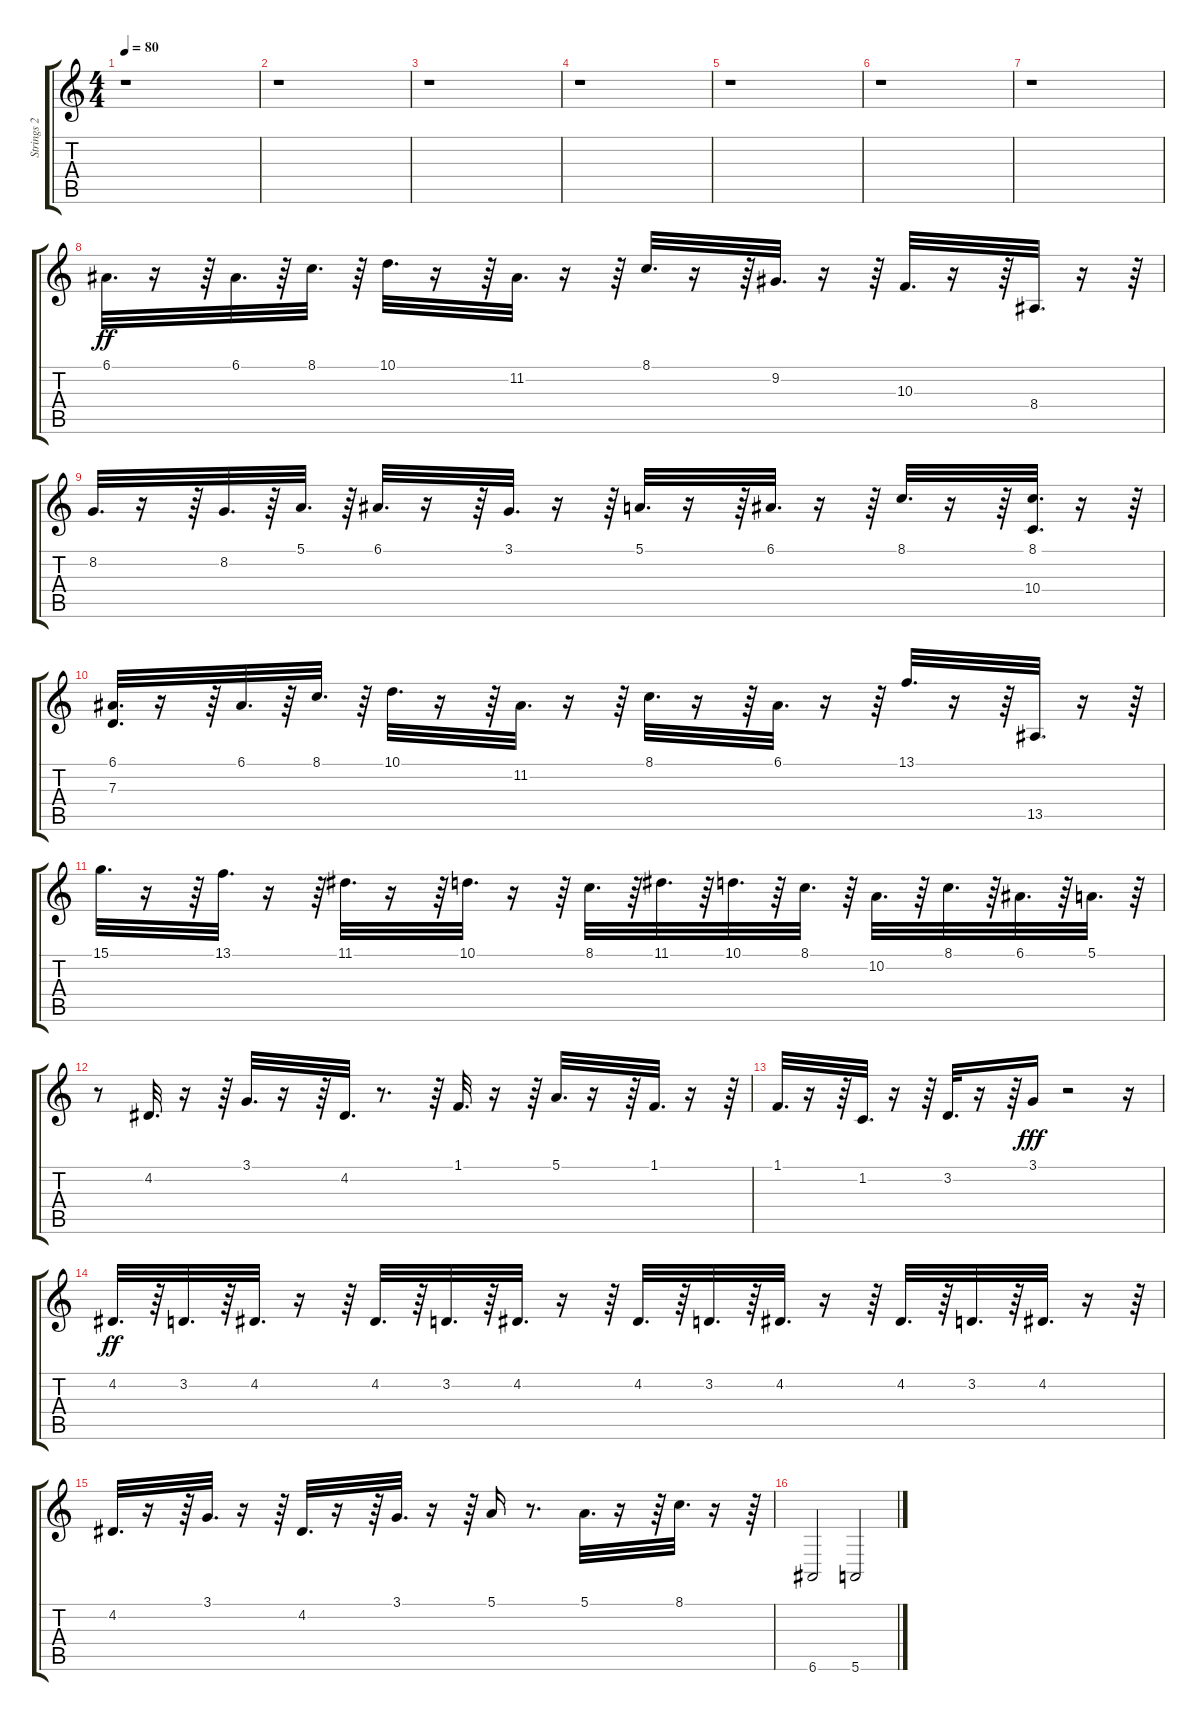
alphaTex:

\track ("Strings 2" "Strings 2") {instrument stringensemble1}
\staff {score tabs}
\tuning (E4 B3 G3 D3 A2 E2) {hide}
\ts (4 4)
\tempo 80
\clef g2
\ks c
r.1{dy ff} |
r.1 |
r.1 |
r.1 |
r.1 |
r.1 |
r.1 |
6.1.32{d} r.16 r.64 6.1.32{d} r.64 8.1.32{d} r.64 10.1.32{d} r.16 r.64 11.2.32{d} r.16 r.64 8.1.32{d} r.16 r.64 9.2.32{d} r.16 r.64 10.3.32{d} r.16 r.64 8.4.32{d} r.16 r.64 |
8.2.32{d} r.16 r.64 8.2.32{d} r.64 5.1.32{d} r.64 6.1.32{d} r.16 r.64 3.1.32{d} r.16 r.64 5.1.32{d} r.16 r.64 6.1.32{d} r.16 r.64 8.1.32{d} r.16 r.64 (8.1 10.4).32{d} r.16 r.64 |
(6.1 7.3).32{d} r.16 r.64 6.1.32{d} r.64 8.1.32{d} r.64 10.1.32{d} r.16 r.64 11.2.32{d} r.16 r.64 8.1.32{d} r.16 r.64 6.1.32{d} r.16 r.64 13.1.32{d} r.16 r.64 13.5.32{d} r.16 r.64 |
15.1.32{d} r.16 r.64 13.1.32{d} r.16 r.64 11.1.32{d} r.16 r.64 10.1.32{d} r.16 r.64 8.1.32{d} r.64 11.1.32{d} r.64 10.1.32{d} r.64 8.1.32{d} r.64 10.2.32{d} r.64 8.1.32{d} r.64 6.1.32{d} r.64 5.1.32{d} r.64 |
r.8 4.2.32{d} r.16 r.64 3.1.32{d} r.16 r.64 4.2.32{d} r.8{d} r.64 1.1.32{d} r.16 r.64 5.1.32{d} r.16 r.64 1.1.32{d} r.16 r.64 |
1.1.32{d} r.16 r.64 1.2.32{d} r.16 r.64 3.2.32{d} r.16 r.64 3.1.16{dy fff} r.2 r.16 |
4.2.32{d dy ff} r.64 3.2.32{d} r.64 4.2.32{d} r.16 r.64 4.2.32{d} r.64 3.2.32{d} r.64 4.2.32{d} r.16 r.64 4.2.32{d} r.64 3.2.32{d} r.64 4.2.32{d} r.16 r.64 4.2.32{d} r.64 3.2.32{d} r.64 4.2.32{d} r.16 r.64 |
4.2.32{d} r.16 r.64 3.1.32{d} r.16 r.64 4.2.32{d} r.16 r.64 3.1.32{d} r.16 r.64 5.1.16 r.8{d} 5.1.32{d} r.16 r.64 8.1.32{d} r.16 r.64 |
6.6.2{instrument stringensemble2} 5.6.2
